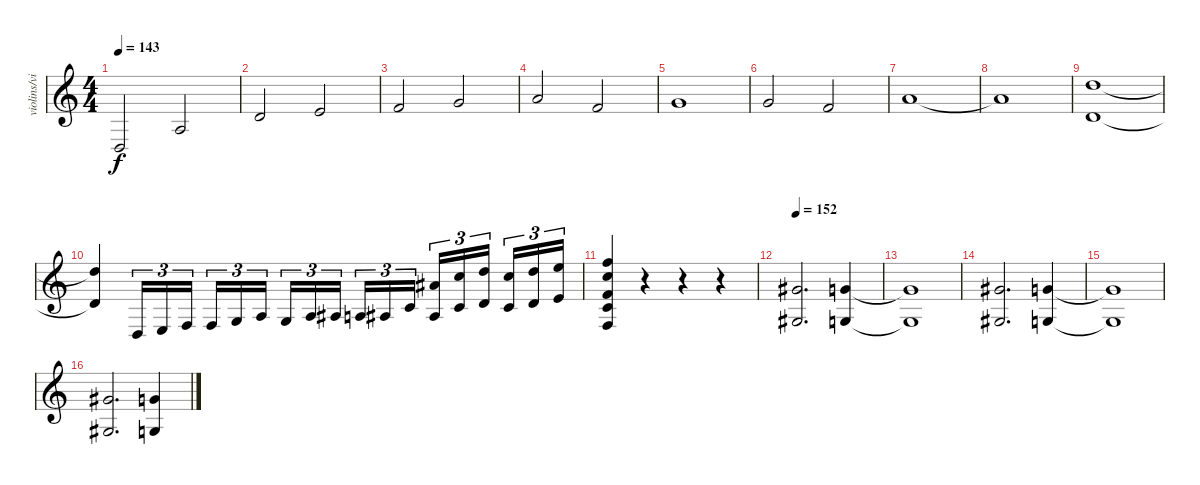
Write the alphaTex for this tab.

\track ("violins/violas" "violins/vi") {instrument stringensemble1}
\staff {score}
\tuning (E4 B3 G3 D3 A2 E2) {hide}
\ts (4 4)
\tempo 143
\clef g2
\ks c
0.4.2{dy f} 2.3.2 |
3.2.2 0.1.2 |
1.1.2 3.1.2 |
5.1.2 1.1.2 |
3.1.1 |
3.1.2 6.2.2 |
5.1.1 |
5.1{t}.1 |
(10.1 7.3).1 |
(10.1{t} 7.3{t}).4 0.4.16{tu (3 2)} 2.4.16{tu (3 2)} 3.4.16{tu (3 2) beam splitsecondary} 3.4.16{tu (3 2)} 0.3.16{tu (3 2)} 2.3.16{tu (3 2)} 0.3.16{tu (3 2)} 2.3.16{tu (3 2)} 3.3.16{tu (3 2) beam splitsecondary} 2.3.16{tu (3 2)} 3.3.16{tu (3 2)} 1.2.16{tu (3 2)} (6.1 3.3).16{tu (3 2)} (8.1 1.2).16{tu (3 2)} (3.2 19.3).16{tu (3 2) beam splitsecondary} (8.1 1.2).16{tu (3 2)} (10.1 3.2).16{tu (3 2)} (0.1 17.2).16{tu (3 2)} |
(8.1 18.2 5.3 3.4 20.5).4 r.4 r.4 r.4 |
\tempo 152
(4.1 1.3).2{d volume 10} (3.1 0.3).4 |
(3.1{t} 0.3{t}).1 |
(4.1 1.3).2{d} (3.1 0.3).4 |
(3.1{t} 0.3{t}).1 |
(4.1 1.3).2{d} (3.1 0.3).4
